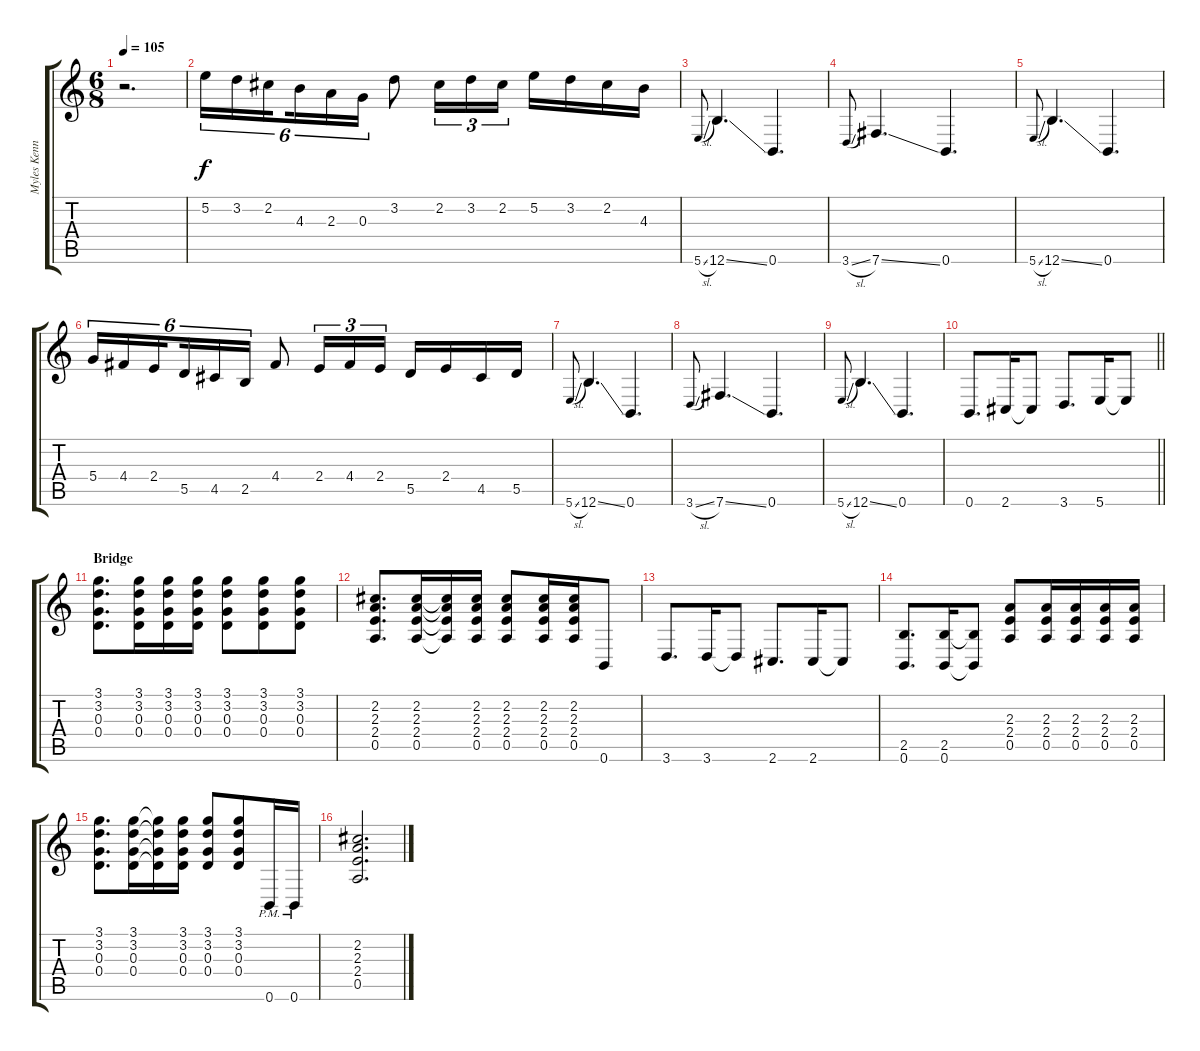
\track ("Myles Kennedy" "Myles Kenn") {instrument distortionguitar}
\staff {score tabs}
\tuning (E4 B3 G3 D3 A2 B1) {hide}
\ts (6 8)
\tempo 105
\clef g2
\ks c
r.2{d dy f} |
5.2.16{tu (6 4)} 3.2.16{tu (6 4)} 2.2.16{tu (6 4) beam splitsecondary} 4.3.16{tu (6 4)} 2.3.16{tu (6 4)} 0.3.16{tu (6 4)} 3.2.8 2.2.16{tu (3 2)} 3.2.16{tu (3 2)} 2.2.16{tu (3 2) beam splitsecondary} 5.2.16 3.2.16 2.2.16 4.3.16 |
5.6{sl}.8{gr onbeat} 12.6{ss}.4{d} 0.6.4{d} |
3.6{sl}.8{gr onbeat} 7.6{ss}.4{d} 0.6.4{d} |
5.6{sl}.8{gr onbeat} 12.6{ss}.4{d} 0.6.4{d} |
5.4.16{tu (6 4)} 4.4.16{tu (6 4)} 2.4.16{tu (6 4) beam splitsecondary} 5.5.16{tu (6 4)} 4.5.16{tu (6 4)} 2.5.16{tu (6 4)} 4.4.8 2.4.16{tu (3 2)} 4.4.16{tu (3 2)} 2.4.16{tu (3 2) beam splitsecondary} 5.5.16 2.4.16 4.5.16 5.5.16 |
5.6{sl}.8{gr onbeat} 12.6{ss}.4{d} 0.6.4{d} |
3.6{sl}.8{gr onbeat} 7.6{ss}.4{d} 0.6.4{d} |
5.6{sl}.8{gr onbeat} 12.6{ss}.4{d} 0.6.4{d} |
\barLineRight lightlight
0.6.8{d} 2.6.16 2.6{t}.8 3.6.8{d} 5.6.16 5.6{t}.8 |
\section ("" "Bridge")
(3.1 3.2 0.3 0.4).8{d} (3.1 3.2 0.3 0.4).16 (3.1 3.2 0.3 0.4).16 (3.1 3.2 0.3 0.4).16 (3.1 3.2 0.3 0.4).8 (3.1 3.2 0.3 0.4).8 (3.1 3.2 0.3 0.4).8 |
(2.2 2.3 2.4 0.5).8{d} (2.2 2.3 2.4 0.5).16 (2.2{t} 2.3{t} 2.4{t} 0.5{t}).16 (2.2 2.3 2.4 0.5).16 (2.2 2.3 2.4 0.5).8 (2.2 2.3 2.4 0.5).16 (2.2 2.3 2.4 0.5).16 0.6.8 |
3.6.8{d} 3.6.16 3.6{t}.8 2.6.8{d} 2.6.16 2.6{t}.8 |
(2.5 0.6).8{d} (2.5 0.6).16 (2.5{t} 0.6{t}).8 (2.3 2.4 0.5).8 (2.3 2.4 0.5).16 (2.3 2.4 0.5).16 (2.3 2.4 0.5).16 (2.3 2.4 0.5).16 |
(3.1 3.2 0.3 0.4).8{d} (3.1 3.2 0.3 0.4).16 (3.1{t} 3.2{t} 0.3{t} 0.4{t}).16 (3.1 3.2 0.3 0.4).16 (3.1 3.2 0.3 0.4).8 (3.1 3.2 0.3 0.4).8 0.6{pm}.16 0.6{pm}.16 |
(2.2 2.3 2.4 0.5).2{d}
